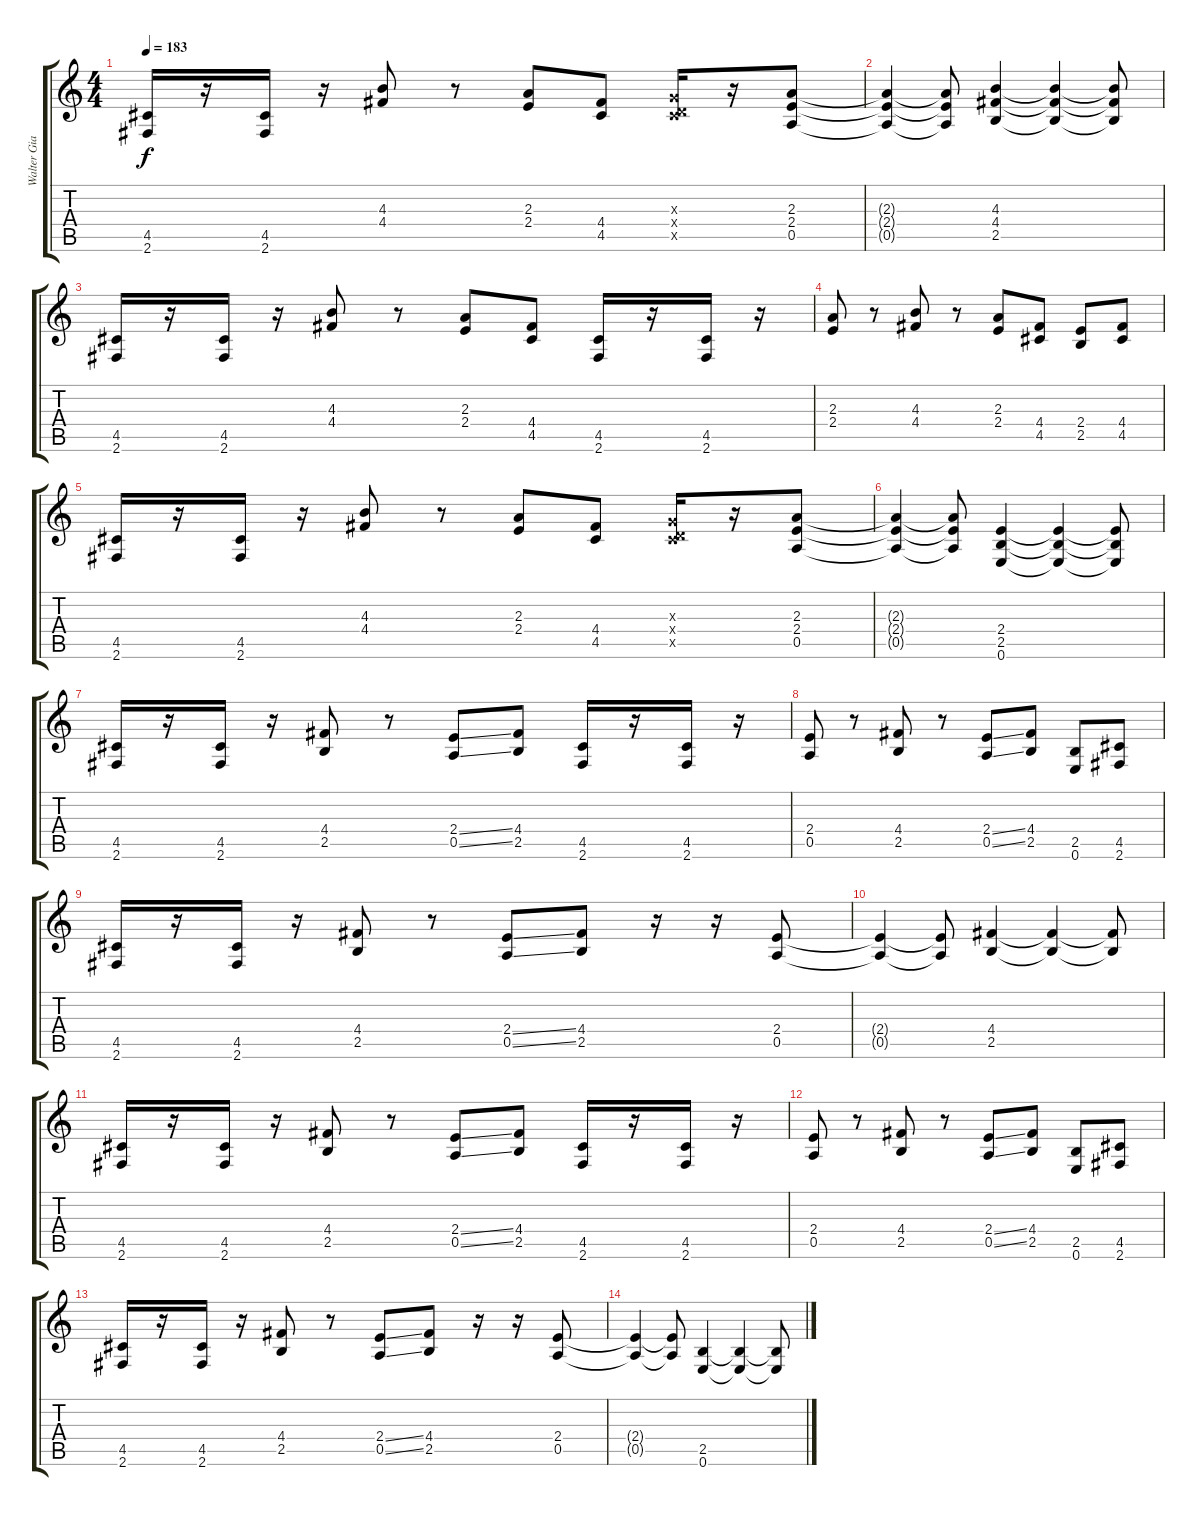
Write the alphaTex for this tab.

\track ("Walter Giardino" "Walter Gia") {instrument overdrivenguitar}
\staff {score tabs}
\tuning (E4 B3 G3 D3 A2 E2) {hide}
\ts (4 4)
\tempo 183
\clef g2
\ks c
(4.5 2.6).16{dy f} r.16 (4.5 2.6).16 r.16 (4.3 4.4).8 r.8 (2.3 2.4).8 (4.4 4.5).8 (0.3{x} 0.4{x} 4.5{x}).16 r.16 (2.3 2.4 0.5).8 |
(2.3{t} 2.4{t} 0.5{t}).4 (2.3{t} 2.4{t} 0.5{t}).8 (4.3 4.4 2.5).4 (4.3{t} 4.4{t} 2.5{t}).4 (4.3{t} 4.4{t} 2.5{t}).8 |
(4.5 2.6).16 r.16 (4.5 2.6).16 r.16 (4.3 4.4).8 r.8 (2.3 2.4).8 (4.4 4.5).8 (4.5 2.6).16 r.16 (4.5 2.6).16 r.16 |
(2.3 2.4).8 r.8 (4.3 4.4).8 r.8 (2.3 2.4).8 (4.4 4.5).8 (2.4 2.5).8 (4.4 4.5).8 |
(4.5 2.6).16 r.16 (4.5 2.6).16 r.16 (4.3 4.4).8 r.8 (2.3 2.4).8 (4.4 4.5).8 (0.3{x} 0.4{x} 4.5{x}).16 r.16 (2.3 2.4 0.5).8 |
(2.3{t} 2.4{t} 0.5{t}).4 (2.3{t} 2.4{t} 0.5{t}).8 (2.4 2.5 0.6).4 (2.4{t} 2.5{t} 0.6{t}).4 (2.4{t} 2.5{t} 0.6{t}).8 |
(4.5 2.6).16 r.16 (4.5 2.6).16 r.16 (4.4 2.5).8 r.8 (2.4{ss} 0.5{ss}).8 (4.4 2.5).8 (4.5 2.6).16 r.16 (4.5 2.6).16{volume 12} r.16 |
(2.4 0.5).8 r.8 (4.4 2.5).8 r.8 (2.4{ss} 0.5{ss}).8 (4.4 2.5).8 (2.5 0.6).8 (4.5 2.6).8{volume 10} |
(4.5 2.6).16 r.16 (4.5 2.6).16 r.16 (4.4 2.5).8 r.8 (2.4{ss} 0.5{ss}).8 (4.4 2.5).8 r.16 r.16 (2.4 0.5).8{volume 8} |
(2.4{t} 0.5{t}).4 (2.4{t} 0.5{t}).8 (4.4 2.5).4 (4.4{t} 2.5{t}).4 (4.4{t} 2.5{t}).8{volume 6} |
(4.5 2.6).16 r.16 (4.5 2.6).16 r.16 (4.4 2.5).8 r.8 (2.4{ss} 0.5{ss}).8 (4.4 2.5).8 (4.5 2.6).16 r.16 (4.5 2.6).16{volume 4} r.16 |
(2.4 0.5).8 r.8 (4.4 2.5).8 r.8 (2.4{ss} 0.5{ss}).8 (4.4 2.5).8 (2.5 0.6).8 (4.5 2.6).8{volume 3} |
(4.5 2.6).16 r.16 (4.5 2.6).16 r.16 (4.4 2.5).8 r.8 (2.4{ss} 0.5{ss}).8 (4.4 2.5).8 r.16 r.16 (2.4 0.5).8{volume 1} |
(2.4{t} 0.5{t}).4 (2.4{t} 0.5{t}).8 (2.5 0.6).4 (2.5{t} 0.6{t}).4 (2.5{t} 0.6{t}).8{volume 0}
